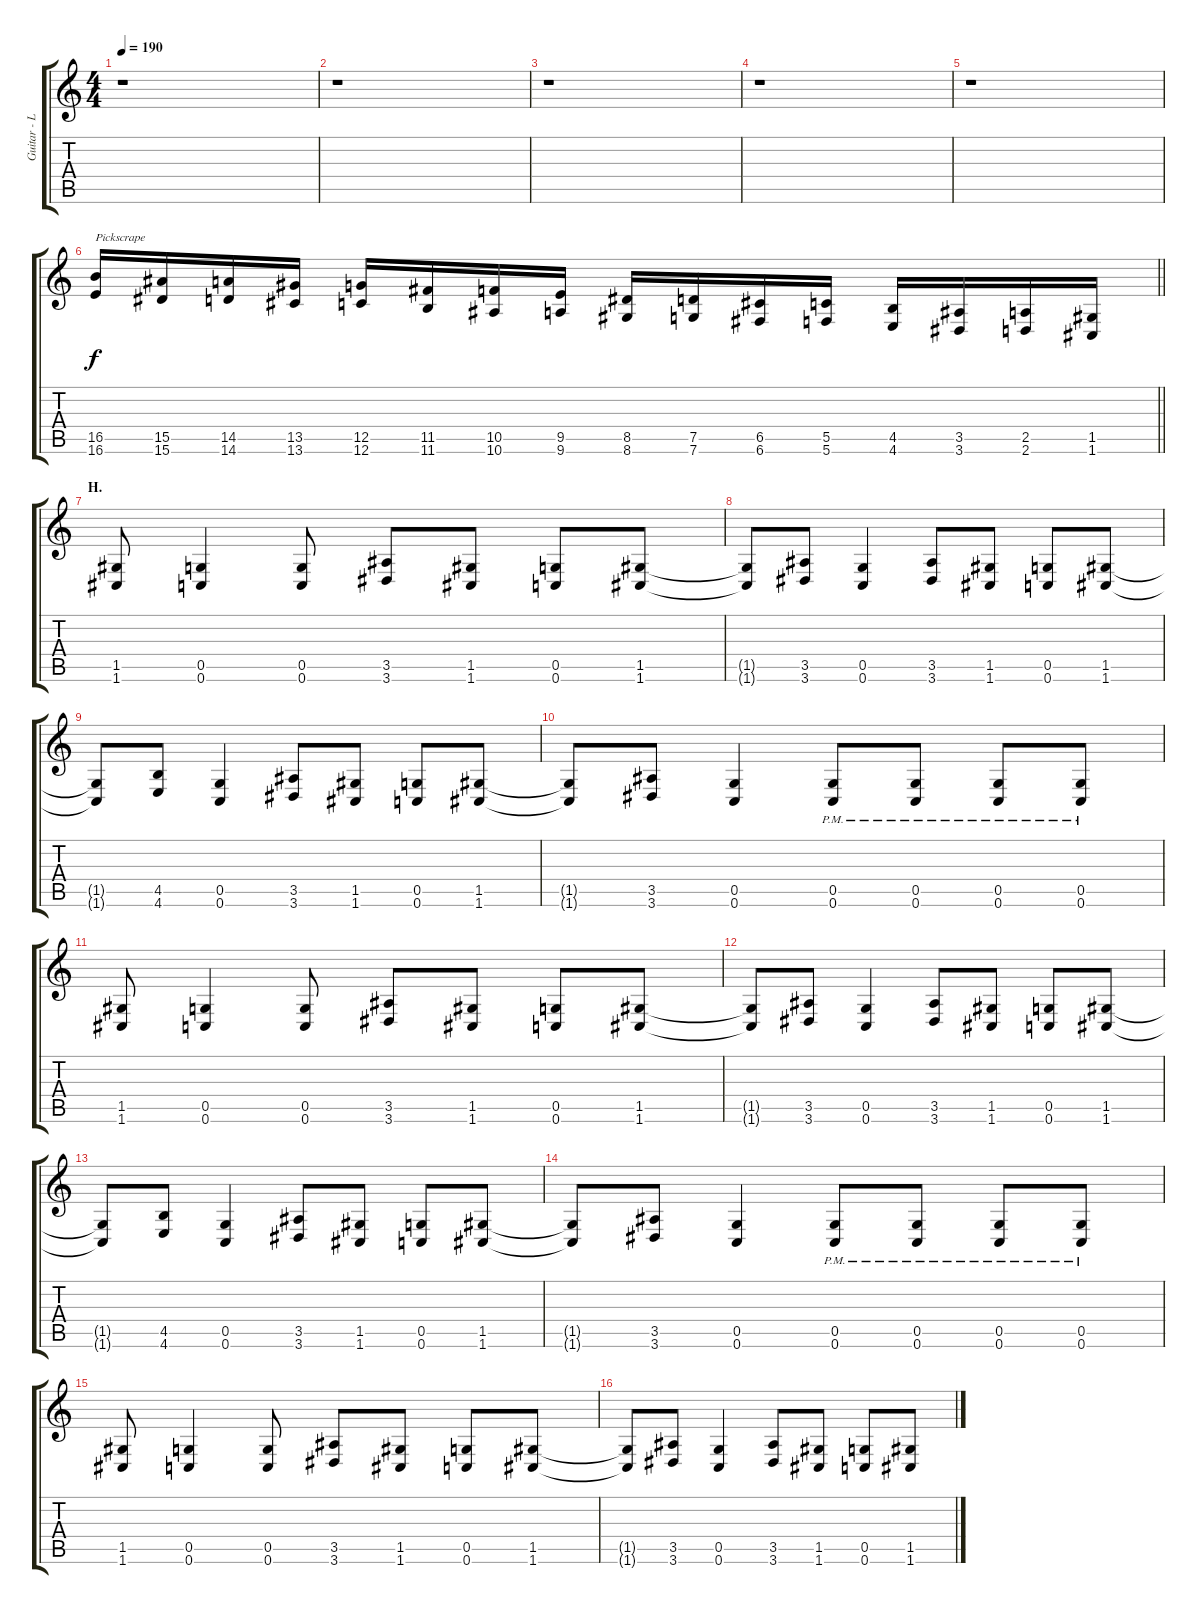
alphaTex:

\track ("Guitar - Left" "Guitar - L") {instrument acousticguitarsteel}
\staff {score tabs}
\tuning (D4 A3 F3 C3 G2 C2) {hide}
\ts (4 4)
\tempo 190
\clef g2
\ks c
r.1{dy f} |
r.1 |
r.1 |
r.1 |
r.1 |
\barLineRight lightlight
(16.5 16.6).16{txt "Pickscrape" instrument guitarfretnoise} (15.5 15.6).16 (14.5 14.6).16 (13.5 13.6).16 (12.5 12.6).16 (11.5 11.6).16 (10.5 10.6).16 (9.5 9.6).16 (8.5 8.6).16 (7.5 7.6).16 (6.5 6.6).16 (5.5 5.6).16 (4.5 4.6).16 (3.5 3.6).16 (2.5 2.6).16 (1.5 1.6).16 |
\section ("" "H.")
(1.5 1.6).8{instrument distortionguitar} (0.5 0.6).4 (0.5 0.6).8 (3.5 3.6).8 (1.5 1.6).8 (0.5 0.6).8 (1.5 1.6).8 |
(1.5{t} 1.6{t}).8 (3.5 3.6).8 (0.5 0.6).4 (3.5 3.6).8 (1.5 1.6).8 (0.5 0.6).8 (1.5 1.6).8 |
(1.5{t} 1.6{t}).8 (4.5 4.6).8 (0.5 0.6).4 (3.5 3.6).8 (1.5 1.6).8 (0.5 0.6).8 (1.5 1.6).8 |
(1.5{t} 1.6{t}).8 (3.5 3.6).8 (0.5 0.6).4 (0.5{pm} 0.6{pm}).8 (0.5{pm} 0.6{pm}).8 (0.5{pm} 0.6{pm}).8 (0.5{pm} 0.6{pm}).8 |
(1.5 1.6).8 (0.5 0.6).4 (0.5 0.6).8 (3.5 3.6).8 (1.5 1.6).8 (0.5 0.6).8 (1.5 1.6).8 |
(1.5{t} 1.6{t}).8 (3.5 3.6).8 (0.5 0.6).4 (3.5 3.6).8 (1.5 1.6).8 (0.5 0.6).8 (1.5 1.6).8 |
(1.5{t} 1.6{t}).8 (4.5 4.6).8 (0.5 0.6).4 (3.5 3.6).8 (1.5 1.6).8 (0.5 0.6).8 (1.5 1.6).8 |
(1.5{t} 1.6{t}).8 (3.5 3.6).8 (0.5 0.6).4 (0.5{pm} 0.6{pm}).8 (0.5{pm} 0.6{pm}).8 (0.5{pm} 0.6{pm}).8 (0.5{pm} 0.6{pm}).8 |
(1.5 1.6).8 (0.5 0.6).4 (0.5 0.6).8 (3.5 3.6).8 (1.5 1.6).8 (0.5 0.6).8 (1.5 1.6).8 |
(1.5{t} 1.6{t}).8 (3.5 3.6).8 (0.5 0.6).4 (3.5 3.6).8 (1.5 1.6).8 (0.5 0.6).8 (1.5 1.6).8
